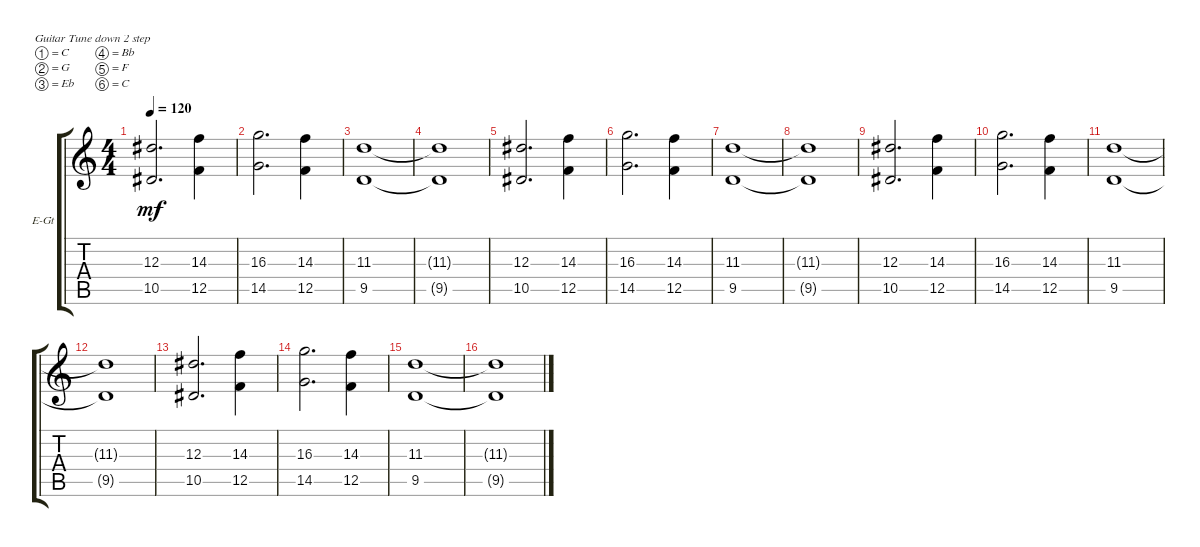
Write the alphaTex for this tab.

\bracketExtendMode groupsimilarinstruments
\firstSystemTrackNameOrientation horizontal
\otherSystemsTrackNameOrientation horizontal
\track ("Electric Guitar" "E-Gt") {instrument distortionguitar}
\staff {score tabs}
\tuning (C4 G3 Eb3 Bb2 F2 C2)
\ts (4 4)
\tempo 120
\clef g2
\ks c
(10.5 12.3).2{d dy mf} (12.5 14.3).4 |
(14.5 16.3).2{d} (14.3 12.5).4 |
(9.5 11.3).1 |
(11.3{t} 9.5{t}).1 |
(10.5 12.3).2{d} (12.5 14.3).4 |
(14.5 16.3).2{d} (14.3 12.5).4 |
(9.5 11.3).1 |
(11.3{t} 9.5{t}).1 |
(10.5 12.3).2{d} (12.5 14.3).4 |
(14.5 16.3).2{d} (14.3 12.5).4 |
(9.5 11.3).1 |
(11.3{t} 9.5{t}).1 |
(10.5 12.3).2{d} (12.5 14.3).4 |
(14.5 16.3).2{d} (14.3 12.5).4 |
(9.5 11.3).1 |
(11.3{t} 9.5{t}).1
